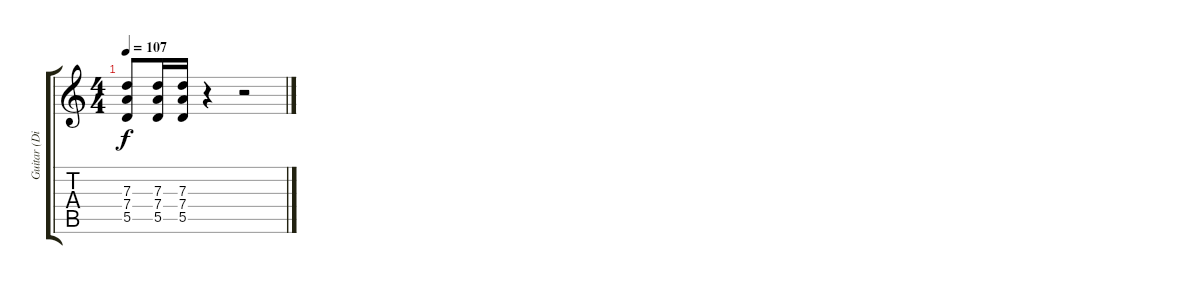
\track ("Guitar (Distrotion) - Chester Bennington" "Guitar (Di") {instrument distortionguitar}
\staff {score tabs}
\tuning (E4 B3 G3 D3 A2 E2) {hide}
\ts (4 4)
\tempo 107
\clef g2
\ks c
(7.3 7.4 5.5).8{dy f} (7.3 7.4 5.5).16 (7.3 7.4 5.5).16 r.4 r.2
